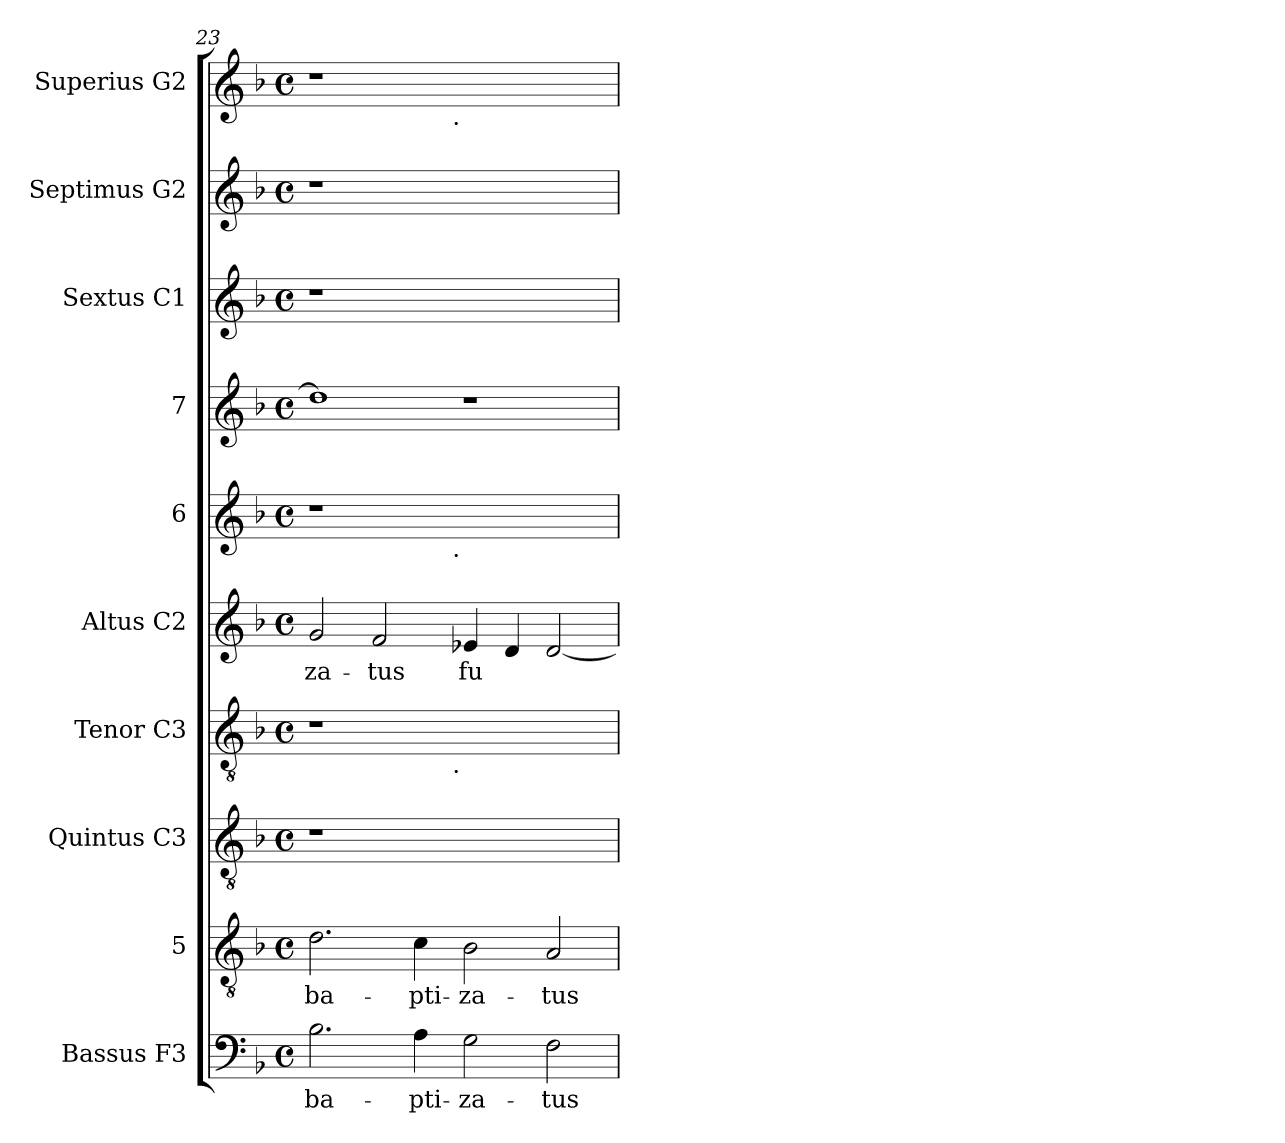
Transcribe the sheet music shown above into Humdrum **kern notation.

**kern	**text	**kern	**text	**kern	**kern	**kern	**text	**kern	**kern	**text	**kern	**kern	**kern
*part10	*part10	*part9	*part9	*part8	*part7	*part6	*part6	*part5	*part4	*part4	*part3	*part2	*part1
*staff10	*staff10	*staff9	*staff9	*staff8	*staff7	*staff6	*staff6	*staff5	*staff4	*staff4	*staff3	*staff2	*staff1
*I"Bassus  F3	*	*I"5	*	*I"Quintus  C3	*I"Tenor  C3	*I"Altus  C2	*	*I"6	*I"7	*	*I"Sextus  C1	*I"Septimus  G2	*I"Superius  G2
*I'B	*	*	*	*	*I'T	*I'A	*	*	*	*	*	*	*I'S
*clefF4	*	*clefGv2	*	*clefGv2	*clefGv2	*clefG2	*	*clefG2	*clefG2	*	*clefG2	*clefG2	*clefG2
*k[b-]	*	*k[b-]	*	*k[b-]	*k[b-]	*k[b-]	*	*k[b-]	*k[b-]	*	*k[b-]	*k[b-]	*k[b-]
*F:	*	*F:	*	*F:	*F:	*F:	*	*F:	*F:	*	*F:	*F:	*F:
*M4/4	*	*M4/4	*	*M4/4	*M4/4	*M4/4	*	*M4/4	*M4/4	*	*M4/4	*M4/4	*M4/4
*met(c)	*	*met(c)	*	*met(c)	*met(c)	*met(c)	*	*met(c)	*met(c)	*	*met(c)	*met(c)	*met(c)
=23	=23	=23	=23	=23	=23	=23	=23	=23	=23	=23	=23	=23	=23
!	!LO:LY:b:rj	!	!LO:LY:b:cj	!	!	!	!LO:LY:b:rj	!	!	!LO:LY:b:cj	!	!	!
*	*	*	*	*	*^	*	*	*^	*	*	*	*	*^
2.B-\	ba-	2.d\	ba-	1r	1r	2ryy	2g/	-za-	1r	2ryy	1dd]	.	1r	1r	1r	2ryy
!	!	!	!	!	!	!	!	!LO:LY:b:rj	!	!	!	!	!	!	!	!
.	.	.	.	.	.	4...ryy	2f/	-tus	.	4...ryy	.	.	.	.	.	4...ryy
!	!LO:LY:b:rj	!	!LO:LY:b:cj	!	!	!	!	!	!	!	!	!	!	!	!	!
4A\	-pti-	4c\	-pti-	.	.	.	.	.	.	.	.	.	.	.	.	.
!	!	!	!	!	!	!	!	!	!	!	!	!	!	!	!	!LO:TX:b:t=.
!	!	!	!	!	!	!	!	!	!	!LO:TX:b:t=.	!	!	!	!	!	!
!	!	!	!	!	!	!LO:TX:b:t=.	!	!	!	!	!	!	!	!	!	!
.	.	.	.	.	.	1ryy	.	.	.	1ryy	.	.	.	.	.	1ryy
!	!LO:LY:b:rj	!	!LO:LY:b:cj	!	!	!	!	!LO:LY:b:rj	!	!	!	!	!	!	!	!
2G\	-za-	2B-\	-za-	1ryy	1ryy	.	4e-X/	fu-	1ryy	.	1r	.	1ryy	1ryy	1ryy	.
!	!	!	!	!	!	!	!	!LO:LY:b:rj	!	!	!	!	!	!	!	!
.	.	.	.	.	.	.	4d/	--	.	.	.	.	.	.	.	.
!	!LO:LY:b:rj	!	!LO:LY:b:cj	!	!	!	!	!LO:LY:b:rj	!	!	!	!	!	!	!	!
2F\	-tus	2A/	-tus	.	.	.	[<2d/	--	.	.	.	.	.	.	.	.
.	.	.	.	.	.	32ryy	.	.	.	32ryy	.	.	.	.	.	32ryy
*	*	*	*	*	*v	*v	*	*	*v	*v	*	*	*	*	*v	*v
=	=	=	=	=	=	=	=	=	=	=	=	=	=
*-	*-	*-	*-	*-	*-	*-	*-	*-	*-	*-	*-	*-	*-
